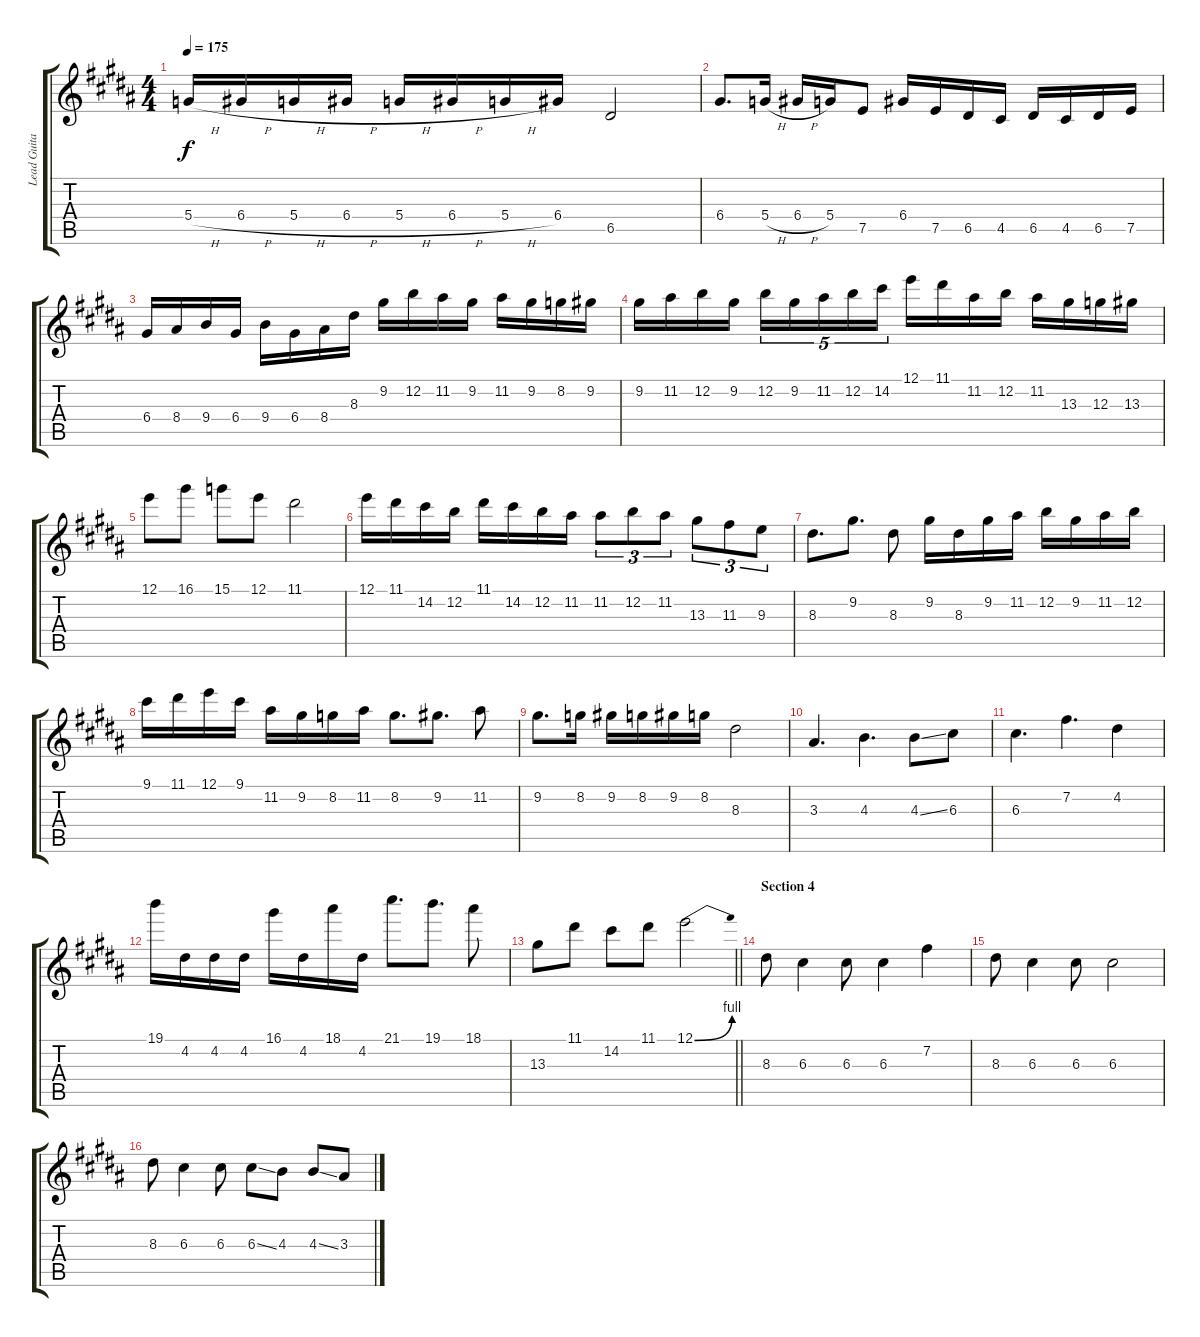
\track ("Lead Guitar" "Lead Guita") {instrument distortionguitar}
\staff {score tabs}
\tuning (E4 B3 G3 D3 A2 E2) {hide}
\ts (4 4)
\tempo 175
\clef g2
\ks b
5.4{h}.16{dy f} 6.4{h}.16 5.4{h}.16 6.4{h}.16 5.4{h}.16 6.4{h}.16 5.4{h}.16 6.4.16 6.5.2 |
6.4.8{d} 5.4{h}.16 6.4{h}.16 5.4.16 7.5.8 6.4.16 7.5.16 6.5.16 4.5.16 6.5.16 4.5.16 6.5.16 7.5.16 |
6.4.16 8.4.16 9.4.16 6.4.16 9.4.16 6.4.16 8.4.16 8.3.16 9.2.16 12.2.16 11.2.16 9.2.16 11.2.16 9.2.16 8.2.16 9.2.16 |
9.2.16 11.2.16 12.2.16 9.2.16 12.2.16{tu (5 4)} 9.2.16{tu (5 4)} 11.2.16{tu (5 4)} 12.2.16{tu (5 4)} 14.2.16{tu (5 4)} 12.1.16 11.1.16 11.2.16 12.2.16 11.2.16 13.3.16 12.3.16 13.3.16 |
12.1.8 16.1.8 15.1.8 12.1.8 11.1.2 |
12.1.16 11.1.16 14.2.16 12.2.16 11.1.16 14.2.16 12.2.16 11.2.16 11.2.8{tu (3 2)} 12.2.8{tu (3 2)} 11.2.8{tu (3 2)} 13.3.8{tu (3 2)} 11.3.8{tu (3 2)} 9.3.8{tu (3 2)} |
8.3.8{d} 9.2.8{d} 8.3.8 9.2.16 8.3.16 9.2.16 11.2.16 12.2.16 9.2.16 11.2.16 12.2.16 |
9.1.16 11.1.16 12.1.16 9.1.16 11.2.16 9.2.16 8.2.16 11.2.16 8.2.8{d} 9.2.8{d} 11.2.8 |
9.2.8{d} 8.2.16 9.2.16 8.2.16 9.2.16 8.2.16 8.3.2 |
3.3.4{d} 4.3.4{d} 4.3{ss}.8 6.3.8 |
6.3.4{d} 7.2.4{d} 4.2.4 |
19.1.16 4.2.16 4.2.16 4.2.16 16.1.16 4.2.16 18.1.16 4.2.16 21.1.8{d} 19.1.8{d} 18.1.8 |
\barLineRight lightlight
13.3.8 11.1.8 14.2.8 11.1.8 12.1{be (bend 0 0 60 4)}.2 |
\section ("" "Section 4")
8.3.8 6.3.4 6.3.8 6.3.4 7.2.4 |
8.3.8 6.3.4 6.3.8 6.3.2 |
8.3.8 6.3.4 6.3.8 6.3{ss}.8 4.3.8 4.3{ss}.8 3.3.8
